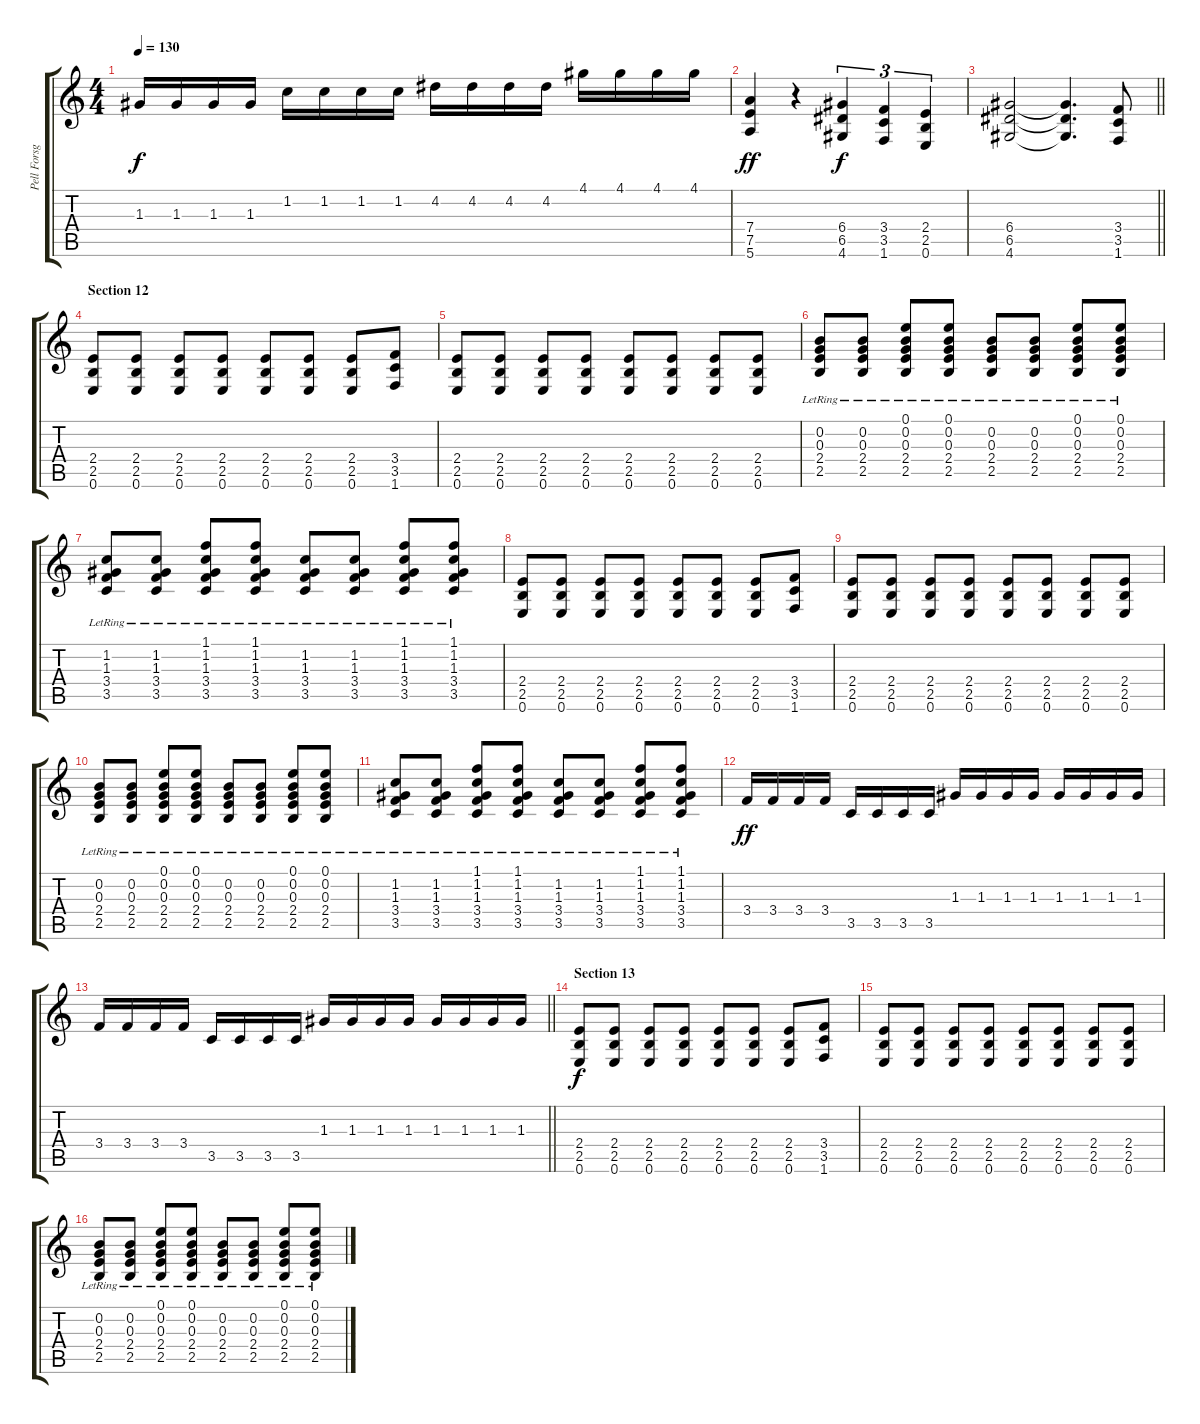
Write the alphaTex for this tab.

\track ("Pell Forsgerg" "Pell Forsg") {instrument distortionguitar}
\staff {score tabs}
\tuning (E4 B3 G3 D3 A2 E2) {hide}
\ts (4 4)
\tempo 130
\clef g2
\ks c
1.3.16{dy f} 1.3.16 1.3.16 1.3.16 1.2.16 1.2.16 1.2.16 1.2.16 4.2.16 4.2.16 4.2.16 4.2.16 4.1.16 4.1.16 4.1.16 4.1.16 |
(7.4 7.5 5.6).4{dy ff} r.4 (6.4 6.5 4.6).4{tu (3 2) dy f} (3.4 3.5 1.6).4{tu (3 2)} (2.4 2.5 0.6).4{tu (3 2)} |
\barLineRight lightlight
(6.4 6.5 4.6).2 (6.4{t} 6.5{t} 4.6{t}).4{d} (3.4 3.5 1.6).8 |
\section ("" "Section 12")
(2.4 2.5 0.6).8 (2.4 2.5 0.6).8 (2.4 2.5 0.6).8 (2.4 2.5 0.6).8 (2.4 2.5 0.6).8 (2.4 2.5 0.6).8 (2.4 2.5 0.6).8 (3.4 3.5 1.6).8 |
(2.4 2.5 0.6).8 (2.4 2.5 0.6).8 (2.4 2.5 0.6).8 (2.4 2.5 0.6).8 (2.4 2.5 0.6).8 (2.4 2.5 0.6).8 (2.4 2.5 0.6).8 (2.4 2.5 0.6).8 |
(0.2{lr} 0.3{lr} 2.4 2.5).8 (0.2{lr} 0.3{lr} 2.4 2.5).8 (0.1{lr} 0.2{lr} 0.3{lr} 2.4 2.5).8 (0.1{lr} 0.2{lr} 0.3{lr} 2.4 2.5).8 (0.2{lr} 0.3{lr} 2.4 2.5).8 (0.2{lr} 0.3{lr} 2.4 2.5).8 (0.1{lr} 0.2{lr} 0.3{lr} 2.4 2.5).8 (0.1{lr} 0.2{lr} 0.3{lr} 2.4 2.5).8 |
(1.2{lr} 1.3{lr} 3.4{lr} 3.5{lr}).8 (1.2{lr} 1.3{lr} 3.4{lr} 3.5{lr}).8 (1.1{lr} 1.2{lr} 1.3{lr} 3.4{lr} 3.5{lr}).8 (1.1{lr} 1.2{lr} 1.3{lr} 3.4{lr} 3.5{lr}).8 (1.2{lr} 1.3{lr} 3.4{lr} 3.5{lr}).8 (1.2{lr} 1.3{lr} 3.4{lr} 3.5{lr}).8 (1.1{lr} 1.2{lr} 1.3{lr} 3.4{lr} 3.5{lr}).8 (1.1{lr} 1.2{lr} 1.3{lr} 3.4{lr} 3.5{lr}).8 |
(2.4 2.5 0.6).8 (2.4 2.5 0.6).8 (2.4 2.5 0.6).8 (2.4 2.5 0.6).8 (2.4 2.5 0.6).8 (2.4 2.5 0.6).8 (2.4 2.5 0.6).8 (3.4 3.5 1.6).8 |
(2.4 2.5 0.6).8 (2.4 2.5 0.6).8 (2.4 2.5 0.6).8 (2.4 2.5 0.6).8 (2.4 2.5 0.6).8 (2.4 2.5 0.6).8 (2.4 2.5 0.6).8 (2.4 2.5 0.6).8 |
(0.2{lr} 0.3{lr} 2.4 2.5).8 (0.2{lr} 0.3{lr} 2.4 2.5).8 (0.1{lr} 0.2{lr} 0.3{lr} 2.4 2.5).8 (0.1{lr} 0.2{lr} 0.3{lr} 2.4 2.5).8 (0.2{lr} 0.3{lr} 2.4 2.5).8 (0.2{lr} 0.3{lr} 2.4 2.5).8 (0.1{lr} 0.2{lr} 0.3{lr} 2.4 2.5).8 (0.1{lr} 0.2{lr} 0.3{lr} 2.4 2.5).8 |
(1.2{lr} 1.3{lr} 3.4{lr} 3.5{lr}).8 (1.2{lr} 1.3{lr} 3.4{lr} 3.5{lr}).8 (1.1{lr} 1.2{lr} 1.3{lr} 3.4{lr} 3.5{lr}).8 (1.1{lr} 1.2{lr} 1.3{lr} 3.4{lr} 3.5{lr}).8 (1.2{lr} 1.3{lr} 3.4{lr} 3.5{lr}).8 (1.2{lr} 1.3{lr} 3.4{lr} 3.5{lr}).8 (1.1{lr} 1.2{lr} 1.3{lr} 3.4{lr} 3.5{lr}).8 (1.1{lr} 1.2{lr} 1.3{lr} 3.4{lr} 3.5{lr}).8 |
3.4.16{dy ff} 3.4.16 3.4.16 3.4.16 3.5.16 3.5.16 3.5.16 3.5.16 1.3.16 1.3.16 1.3.16 1.3.16 1.3.16 1.3.16 1.3.16 1.3.16 |
\barLineRight lightlight
3.4.16 3.4.16 3.4.16 3.4.16 3.5.16 3.5.16 3.5.16 3.5.16 1.3.16 1.3.16 1.3.16 1.3.16 1.3.16 1.3.16 1.3.16 1.3.16 |
\section ("" "Section 13")
(2.4 2.5 0.6).8{dy f} (2.4 2.5 0.6).8 (2.4 2.5 0.6).8 (2.4 2.5 0.6).8 (2.4 2.5 0.6).8 (2.4 2.5 0.6).8 (2.4 2.5 0.6).8 (3.4 3.5 1.6).8 |
(2.4 2.5 0.6).8 (2.4 2.5 0.6).8 (2.4 2.5 0.6).8 (2.4 2.5 0.6).8 (2.4 2.5 0.6).8 (2.4 2.5 0.6).8 (2.4 2.5 0.6).8 (2.4 2.5 0.6).8 |
(0.2{lr} 0.3{lr} 2.4 2.5).8 (0.2{lr} 0.3{lr} 2.4 2.5).8 (0.1{lr} 0.2{lr} 0.3{lr} 2.4 2.5).8 (0.1{lr} 0.2{lr} 0.3{lr} 2.4 2.5).8 (0.2{lr} 0.3{lr} 2.4 2.5).8 (0.2{lr} 0.3{lr} 2.4 2.5).8 (0.1{lr} 0.2{lr} 0.3{lr} 2.4 2.5).8 (0.1{lr} 0.2{lr} 0.3{lr} 2.4 2.5).8
